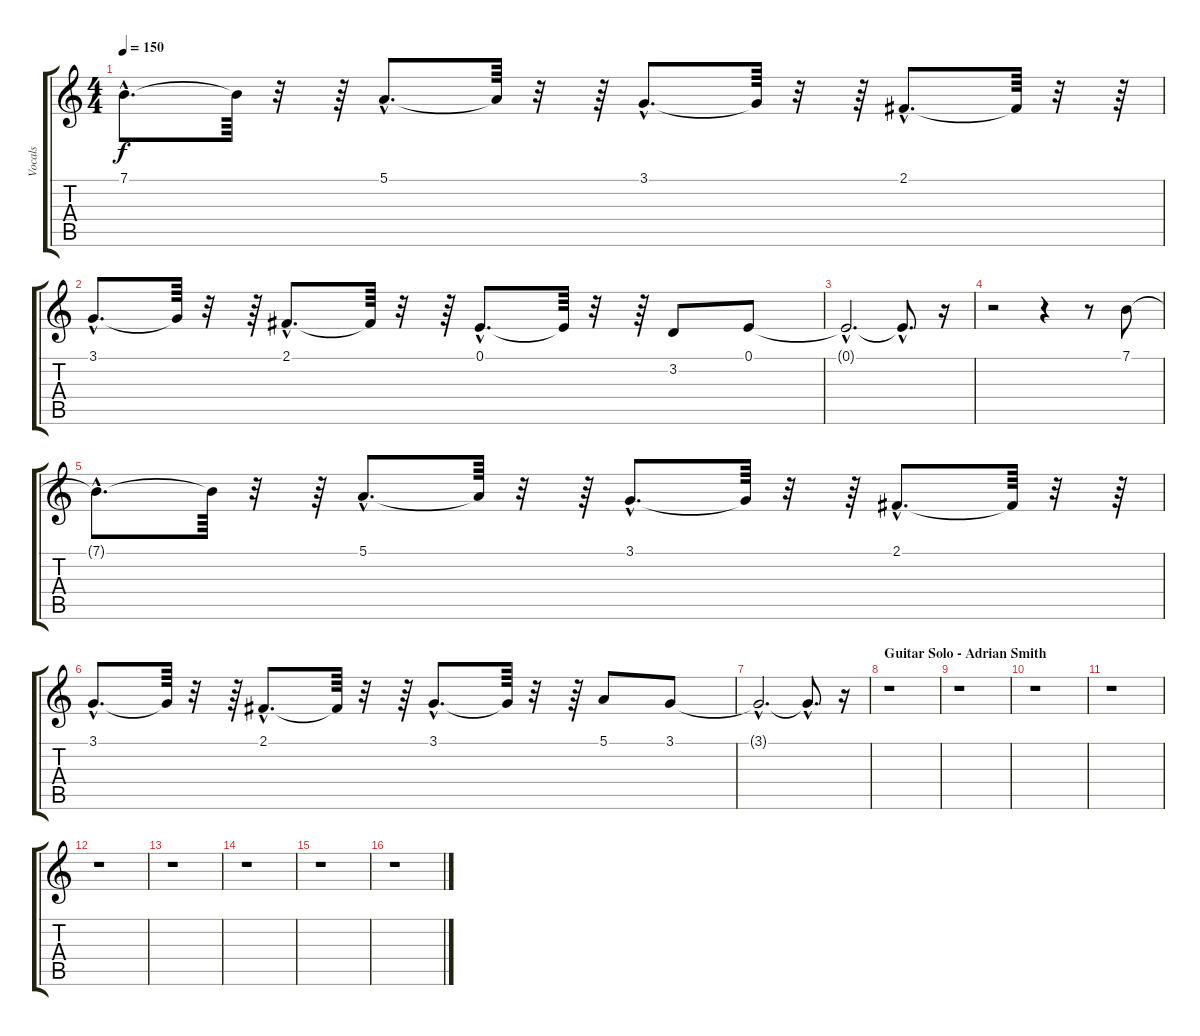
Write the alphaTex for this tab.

\track ("Vocals " "Vocals ") {instrument acousticgrandpiano}
\staff {score tabs}
\tuning (E4 B3 G3 D3 A2 E2) {hide}
\ts (4 4)
\tempo 150
\clef g2
\ks c
7.1{hac t}.8{d dy f} 7.1{t}.64 r.32 r.64 5.1{hac}.8{d} 5.1{t}.64 r.32 r.64 3.1{hac}.8{d} 3.1{t}.64 r.32 r.64 2.1{hac}.8{d} 2.1{t}.64 r.32 r.64 |
3.1{hac}.8{d} 3.1{t}.64 r.32 r.64 2.1{hac}.8{d} 2.1{t}.64 r.32 r.64 0.1{hac}.8{d} 0.1{t}.64 r.32 r.64 3.2.8 0.1.8 |
0.1{hac t}.2{d} 0.1{hac t}.8{d} r.16 |
r.2 r.4 r.8 7.1.8 |
7.1{hac t}.8{d} 7.1{t}.64 r.32 r.64 5.1{hac}.8{d} 5.1{t}.64 r.32 r.64 3.1{hac}.8{d} 3.1{t}.64 r.32 r.64 2.1{hac}.8{d} 2.1{t}.64 r.32 r.64 |
3.1{hac}.8{d} 3.1{t}.64 r.32 r.64 2.1{hac}.8{d} 2.1{t}.64 r.32 r.64 3.1{hac}.8{d} 3.1{t}.64 r.32 r.64 5.1.8 3.1.8 |
3.1{hac t}.2{d} 3.1{hac t}.8{d} r.16 |
\section ("" "Guitar Solo - Adrian Smith")
r.1 |
r.1 |
r.1 |
r.1 |
r.1 |
r.1 |
r.1 |
r.1 |
r.1
